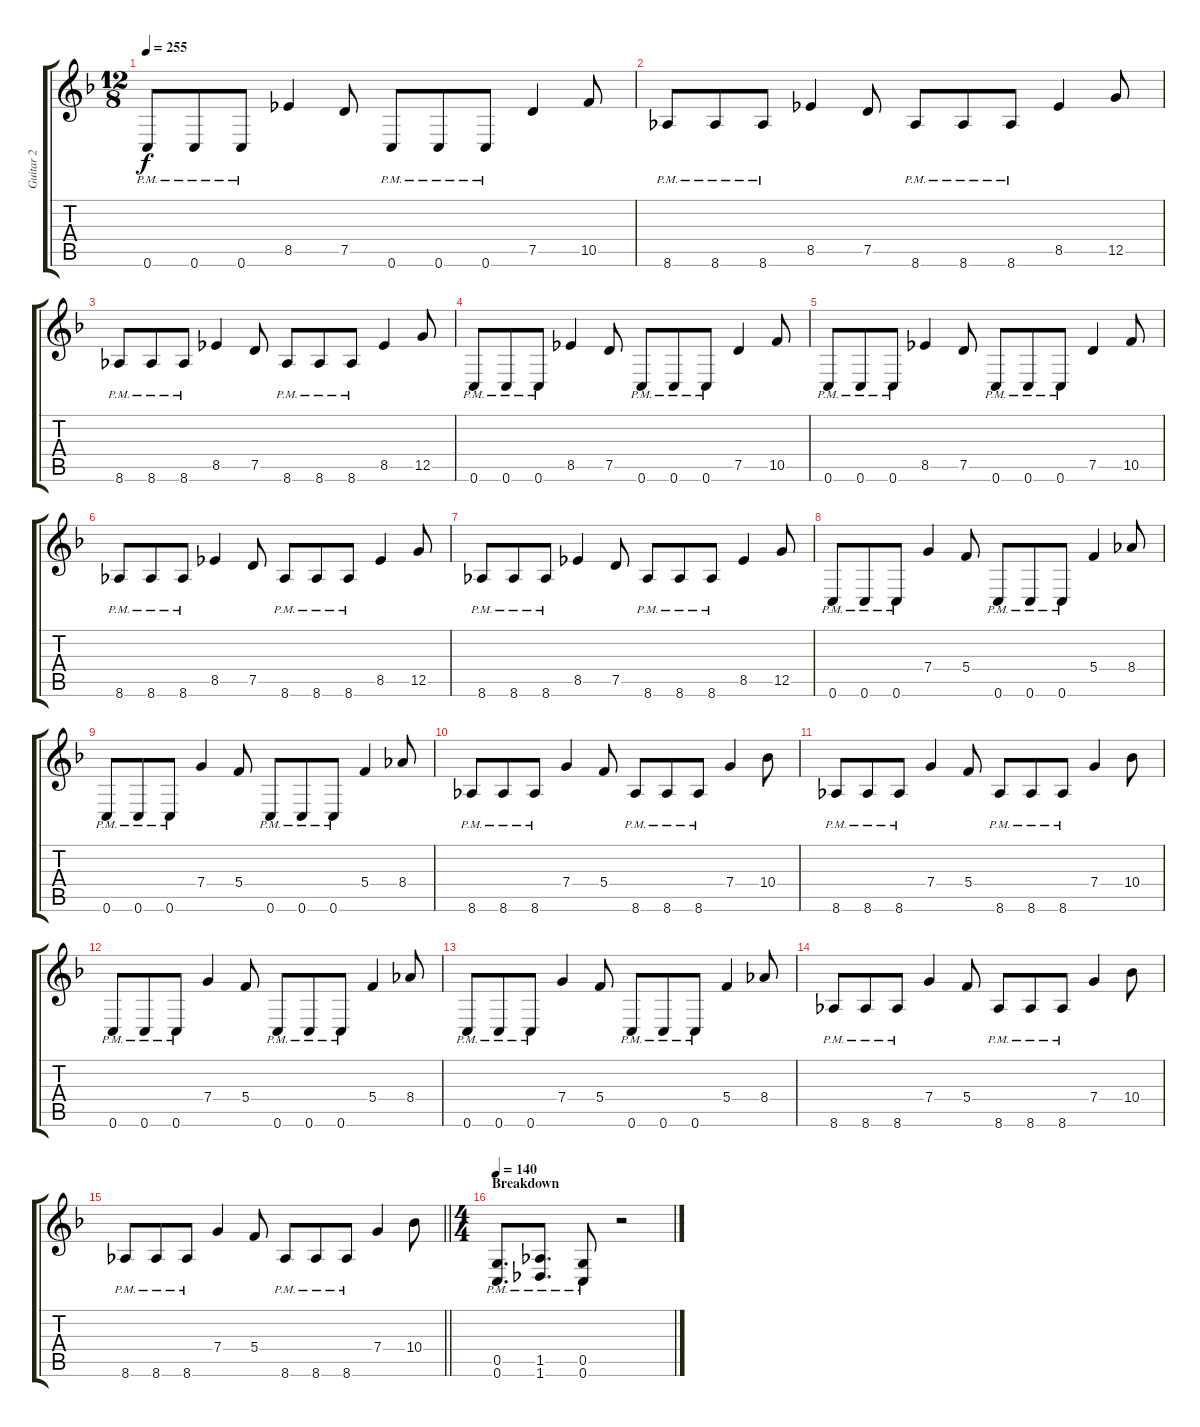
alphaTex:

\track ("Guitar 2" "Guitar 2") {instrument distortionguitar}
\staff {score tabs}
\tuning (D4 A3 F3 C3 G2 C2) {hide}
\ts (12 8)
\tempo 255
\clef g2
\ks dminor
0.6{pm}.8{dy f} 0.6{pm}.8 0.6{pm}.8 8.5.4 7.5.8 0.6{pm}.8 0.6{pm}.8 0.6{pm}.8 7.5.4 10.5.8 |
8.6{pm}.8 8.6{pm}.8 8.6{pm}.8 8.5.4 7.5.8 8.6{pm}.8 8.6{pm}.8 8.6{pm}.8 8.5.4 12.5.8 |
8.6{pm}.8 8.6{pm}.8 8.6{pm}.8 8.5.4 7.5.8 8.6{pm}.8 8.6{pm}.8 8.6{pm}.8 8.5.4 12.5.8 |
0.6{pm}.8 0.6{pm}.8 0.6{pm}.8 8.5.4 7.5.8 0.6{pm}.8 0.6{pm}.8 0.6{pm}.8 7.5.4 10.5.8 |
0.6{pm}.8 0.6{pm}.8 0.6{pm}.8 8.5.4 7.5.8 0.6{pm}.8 0.6{pm}.8 0.6{pm}.8 7.5.4 10.5.8 |
8.6{pm}.8 8.6{pm}.8 8.6{pm}.8 8.5.4 7.5.8 8.6{pm}.8 8.6{pm}.8 8.6{pm}.8 8.5.4 12.5.8 |
8.6{pm}.8 8.6{pm}.8 8.6{pm}.8 8.5.4 7.5.8 8.6{pm}.8 8.6{pm}.8 8.6{pm}.8 8.5.4 12.5.8 |
0.6{pm}.8 0.6{pm}.8 0.6{pm}.8 7.4.4 5.4.8 0.6{pm}.8 0.6{pm}.8 0.6{pm}.8 5.4.4 8.4.8 |
0.6{pm}.8 0.6{pm}.8 0.6{pm}.8 7.4.4 5.4.8 0.6{pm}.8 0.6{pm}.8 0.6{pm}.8 5.4.4 8.4.8 |
8.6{pm}.8 8.6{pm}.8 8.6{pm}.8 7.4.4 5.4.8 8.6{pm}.8 8.6{pm}.8 8.6{pm}.8 7.4.4 10.4.8 |
8.6{pm}.8 8.6{pm}.8 8.6{pm}.8 7.4.4 5.4.8 8.6{pm}.8 8.6{pm}.8 8.6{pm}.8 7.4.4 10.4.8 |
0.6{pm}.8 0.6{pm}.8 0.6{pm}.8 7.4.4 5.4.8 0.6{pm}.8 0.6{pm}.8 0.6{pm}.8 5.4.4 8.4.8 |
0.6{pm}.8 0.6{pm}.8 0.6{pm}.8 7.4.4 5.4.8 0.6{pm}.8 0.6{pm}.8 0.6{pm}.8 5.4.4 8.4.8 |
8.6{pm}.8 8.6{pm}.8 8.6{pm}.8 7.4.4 5.4.8 8.6{pm}.8 8.6{pm}.8 8.6{pm}.8 7.4.4 10.4.8 |
\barLineRight lightlight
8.6{pm}.8 8.6{pm}.8 8.6{pm}.8 7.4.4 5.4.8 8.6{pm}.8 8.6{pm}.8 8.6{pm}.8 7.4.4 10.4.8 |
\ts (4 4)
\section ("" "Breakdown")
\tempo 140
(0.5{pm} 0.6{pm}).8{d} (1.5{pm} 1.6{pm}).8{d} (0.5{pm} 0.6{pm}).8 r.2
